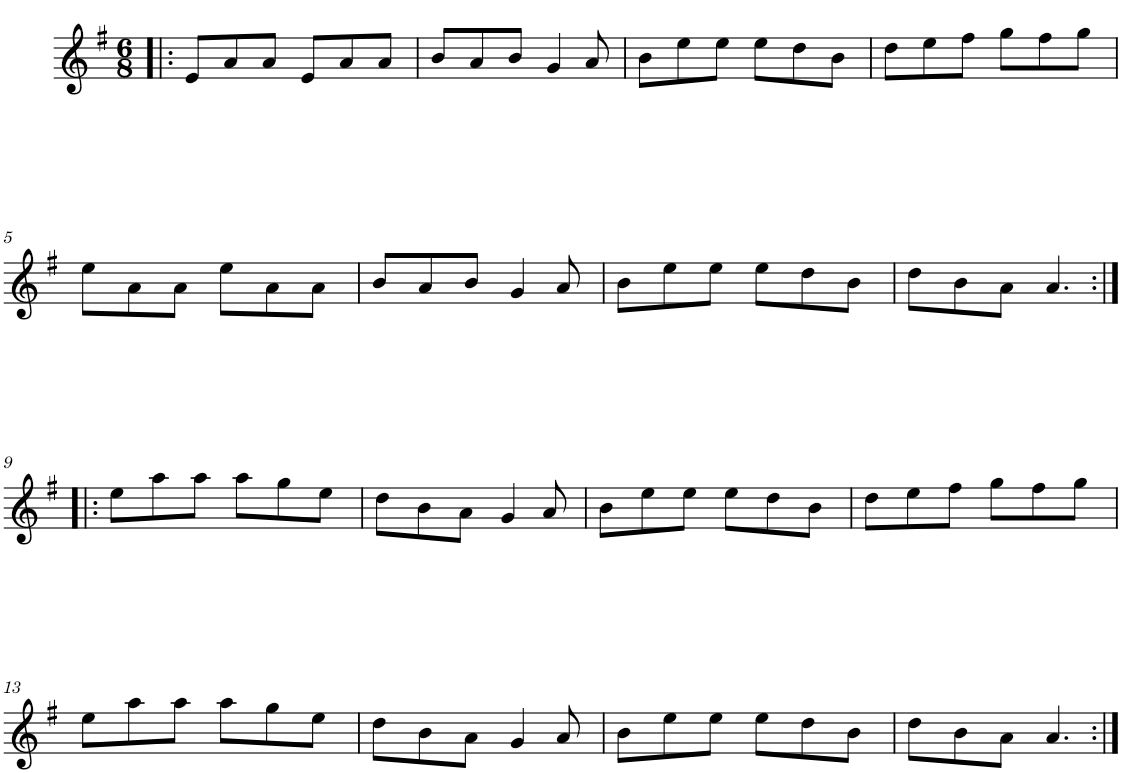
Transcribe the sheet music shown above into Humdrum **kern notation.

**kern
*part1
*staff1
*I"Voice
*I'V
*clefG2
*k[f#]
*M6/8
=1!|:
8e/L
8a/
8a/J
8e/L
8a/
8a/J
=2
8b/L
8a/
8b/J
4g/
8a/
=3
8b\L
8ee\
8ee\J
8ee\L
8dd\
8b\J
=4
8dd\L
8ee\
8ff#\J
8gg\L
8ff#\
8gg\J
!!LO:LB:g=z
=5
8ee\L
8a\
8a\J
8ee\L
8a\
8a\J
=6
8b/L
8a/
8b/J
4g/
8a/
=7
8b\L
8ee\
8ee\J
8ee\L
8dd\
8b\J
=8
8dd\L
8b\
8a\J
4.a/
!!LO:LB:g=z
=9:|!|:
8ee\L
8aa\
8aa\J
8aa\L
8gg\
8ee\J
=10
8dd\L
8b\
8a\J
4g/
8a/
=11
8b\L
8ee\
8ee\J
8ee\L
8dd\
8b\J
=12
8dd\L
8ee\
8ff#\J
8gg\L
8ff#\
8gg\J
!!LO:LB:g=z
=13
8ee\L
8aa\
8aa\J
8aa\L
8gg\
8ee\J
=14
8dd\L
8b\
8a\J
4g/
8a/
=15
8b\L
8ee\
8ee\J
8ee\L
8dd\
8b\J
=16
8dd\L
8b\
8a\J
4.a/
=:|!
*-
